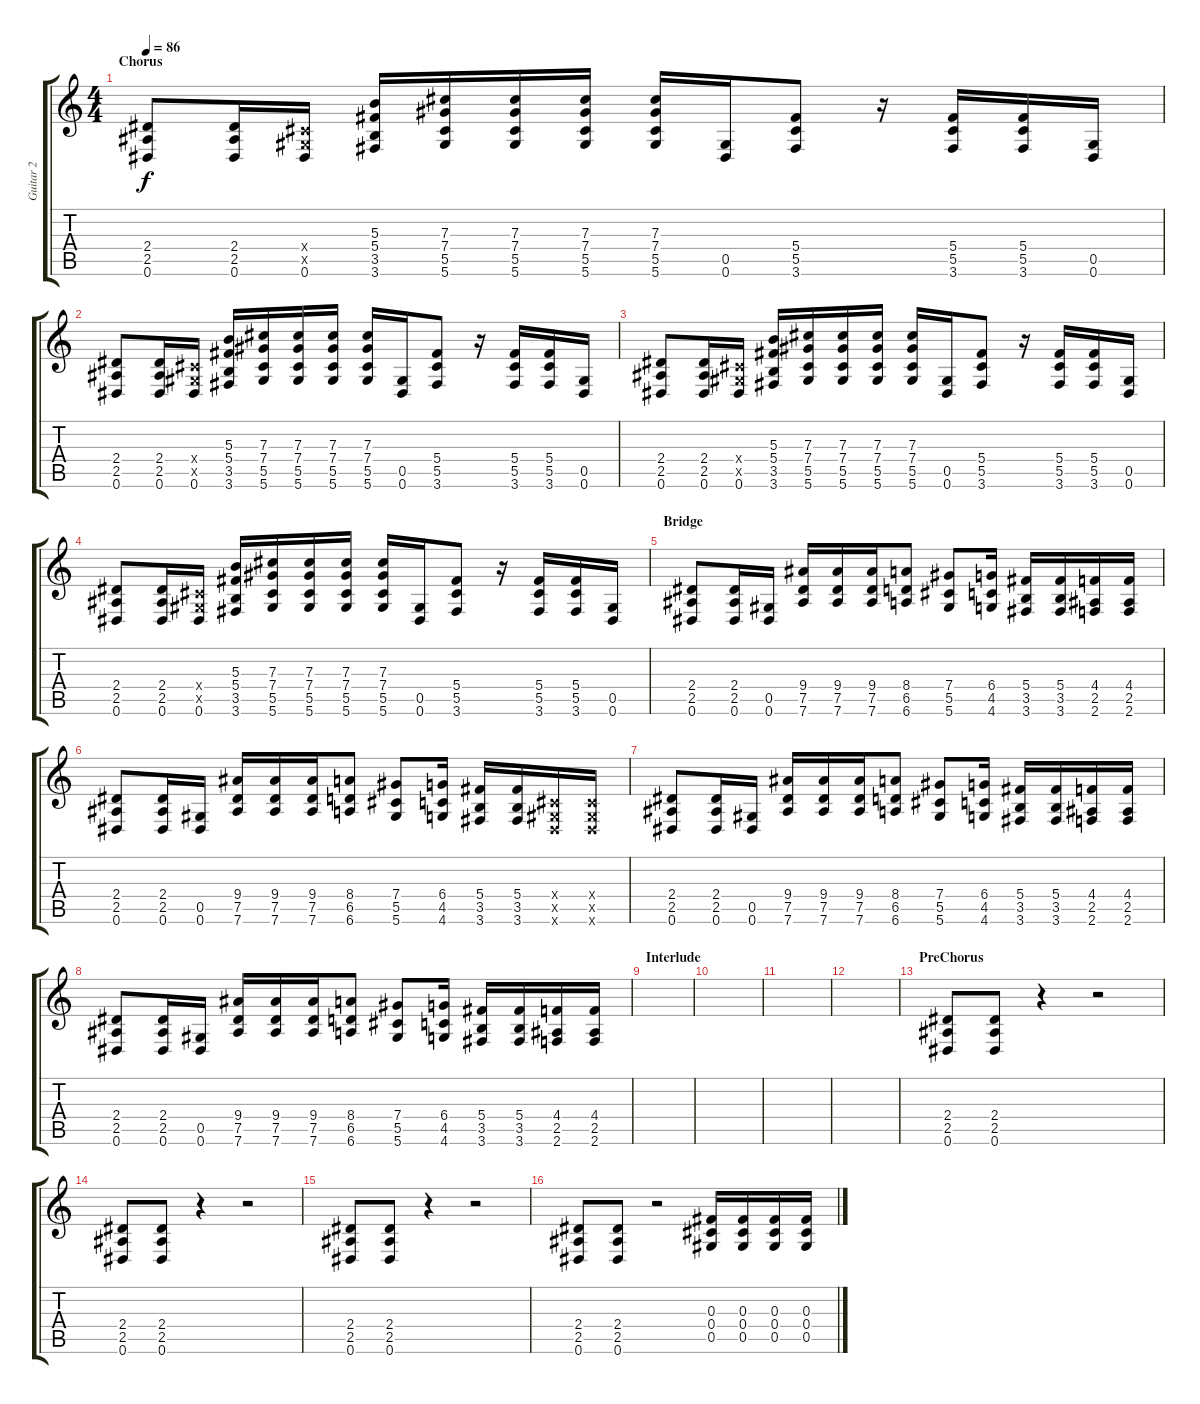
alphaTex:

\track ("Guitar 2" "Guitar 2") {instrument distortionguitar}
\staff {score tabs}
\tuning (Eb4 Bb3 Gb3 Db3 Ab2 Eb2) {hide}
\ts (4 4)
\section ("" "Chorus")
\tempo 86
\clef g2
\ks c
(2.4 2.5 0.6).8{dy f} (2.4 2.5 0.6).16 (0.4{x} 0.5{x} 0.6).16 (5.3 5.4 3.5 3.6).16 (7.3 7.4 5.5 5.6).16 (7.3 7.4 5.5 5.6).16 (7.3 7.4 5.5 5.6).16 (7.3 7.4 5.5 5.6).16 (0.5 0.6).16 (5.4 5.5 3.6).8 r.16 (5.4 5.5 3.6).16 (5.4 5.5 3.6).16 (0.5 0.6).16 |
(2.4 2.5 0.6).8 (2.4 2.5 0.6).16 (0.4{x} 0.5{x} 0.6).16 (5.3 5.4 3.5 3.6).16 (7.3 7.4 5.5 5.6).16 (7.3 7.4 5.5 5.6).16 (7.3 7.4 5.5 5.6).16 (7.3 7.4 5.5 5.6).16 (0.5 0.6).16 (5.4 5.5 3.6).8 r.16 (5.4 5.5 3.6).16 (5.4 5.5 3.6).16 (0.5 0.6).16 |
(2.4 2.5 0.6).8 (2.4 2.5 0.6).16 (0.4{x} 0.5{x} 0.6).16 (5.3 5.4 3.5 3.6).16 (7.3 7.4 5.5 5.6).16 (7.3 7.4 5.5 5.6).16 (7.3 7.4 5.5 5.6).16 (7.3 7.4 5.5 5.6).16 (0.5 0.6).16 (5.4 5.5 3.6).8 r.16 (5.4 5.5 3.6).16 (5.4 5.5 3.6).16 (0.5 0.6).16 |
(2.4 2.5 0.6).8 (2.4 2.5 0.6).16 (0.4{x} 0.5{x} 0.6).16 (5.3 5.4 3.5 3.6).16 (7.3 7.4 5.5 5.6).16 (7.3 7.4 5.5 5.6).16 (7.3 7.4 5.5 5.6).16 (7.3 7.4 5.5 5.6).16 (0.5 0.6).16 (5.4 5.5 3.6).8 r.16 (5.4 5.5 3.6).16 (5.4 5.5 3.6).16 (0.5 0.6).16 |
\section ("" "Bridge")
(2.4 2.5 0.6).8 (2.4 2.5 0.6).16 (0.5 0.6).16 (9.4 7.5 7.6).16 (9.4 7.5 7.6).16 (9.4 7.5 7.6).16 (8.4 6.5 6.6).8 (7.4 5.5 5.6).8 (6.4 4.5 4.6).16 (5.4 3.5 3.6).16 (5.4 3.5 3.6).16 (4.4 2.5 2.6).16 (4.4 2.5 2.6).16 |
(2.4 2.5 0.6).8 (2.4 2.5 0.6).16 (0.5 0.6).16 (9.4 7.5 7.6).16 (9.4 7.5 7.6).16 (9.4 7.5 7.6).16 (8.4 6.5 6.6).8 (7.4 5.5 5.6).8 (6.4 4.5 4.6).16 (5.4 3.5 3.6).16 (5.4 3.5 3.6).16 (0.4{x} 0.5{x} 0.6{x}).16 (0.4{x} 0.5{x} 0.6{x}).16 |
(2.4 2.5 0.6).8 (2.4 2.5 0.6).16 (0.5 0.6).16 (9.4 7.5 7.6).16 (9.4 7.5 7.6).16 (9.4 7.5 7.6).16 (8.4 6.5 6.6).8 (7.4 5.5 5.6).8 (6.4 4.5 4.6).16 (5.4 3.5 3.6).16 (5.4 3.5 3.6).16 (4.4 2.5 2.6).16 (4.4 2.5 2.6).16 |
(2.4 2.5 0.6).8 (2.4 2.5 0.6).16 (0.5 0.6).16 (9.4 7.5 7.6).16 (9.4 7.5 7.6).16 (9.4 7.5 7.6).16 (8.4 6.5 6.6).8 (7.4 5.5 5.6).8 (6.4 4.5 4.6).16 (5.4 3.5 3.6).16 (5.4 3.5 3.6).16 (4.4 2.5 2.6).16 (4.4 2.5 2.6).16 |
\section ("" "Interlude")
|
|
|
|
\section ("" "PreChorus")
(2.4 2.5 0.6).8 (2.4 2.5 0.6).8 r.4 r.2 |
(2.4 2.5 0.6).8 (2.4 2.5 0.6).8 r.4 r.2 |
(2.4 2.5 0.6).8 (2.4 2.5 0.6).8 r.4 r.2 |
(2.4 2.5 0.6).8 (2.4 2.5 0.6).8 r.2 (0.3 0.4 0.5).16 (0.3 0.4 0.5).16 (0.3 0.4 0.5).16 (0.3 0.4 0.5).16
